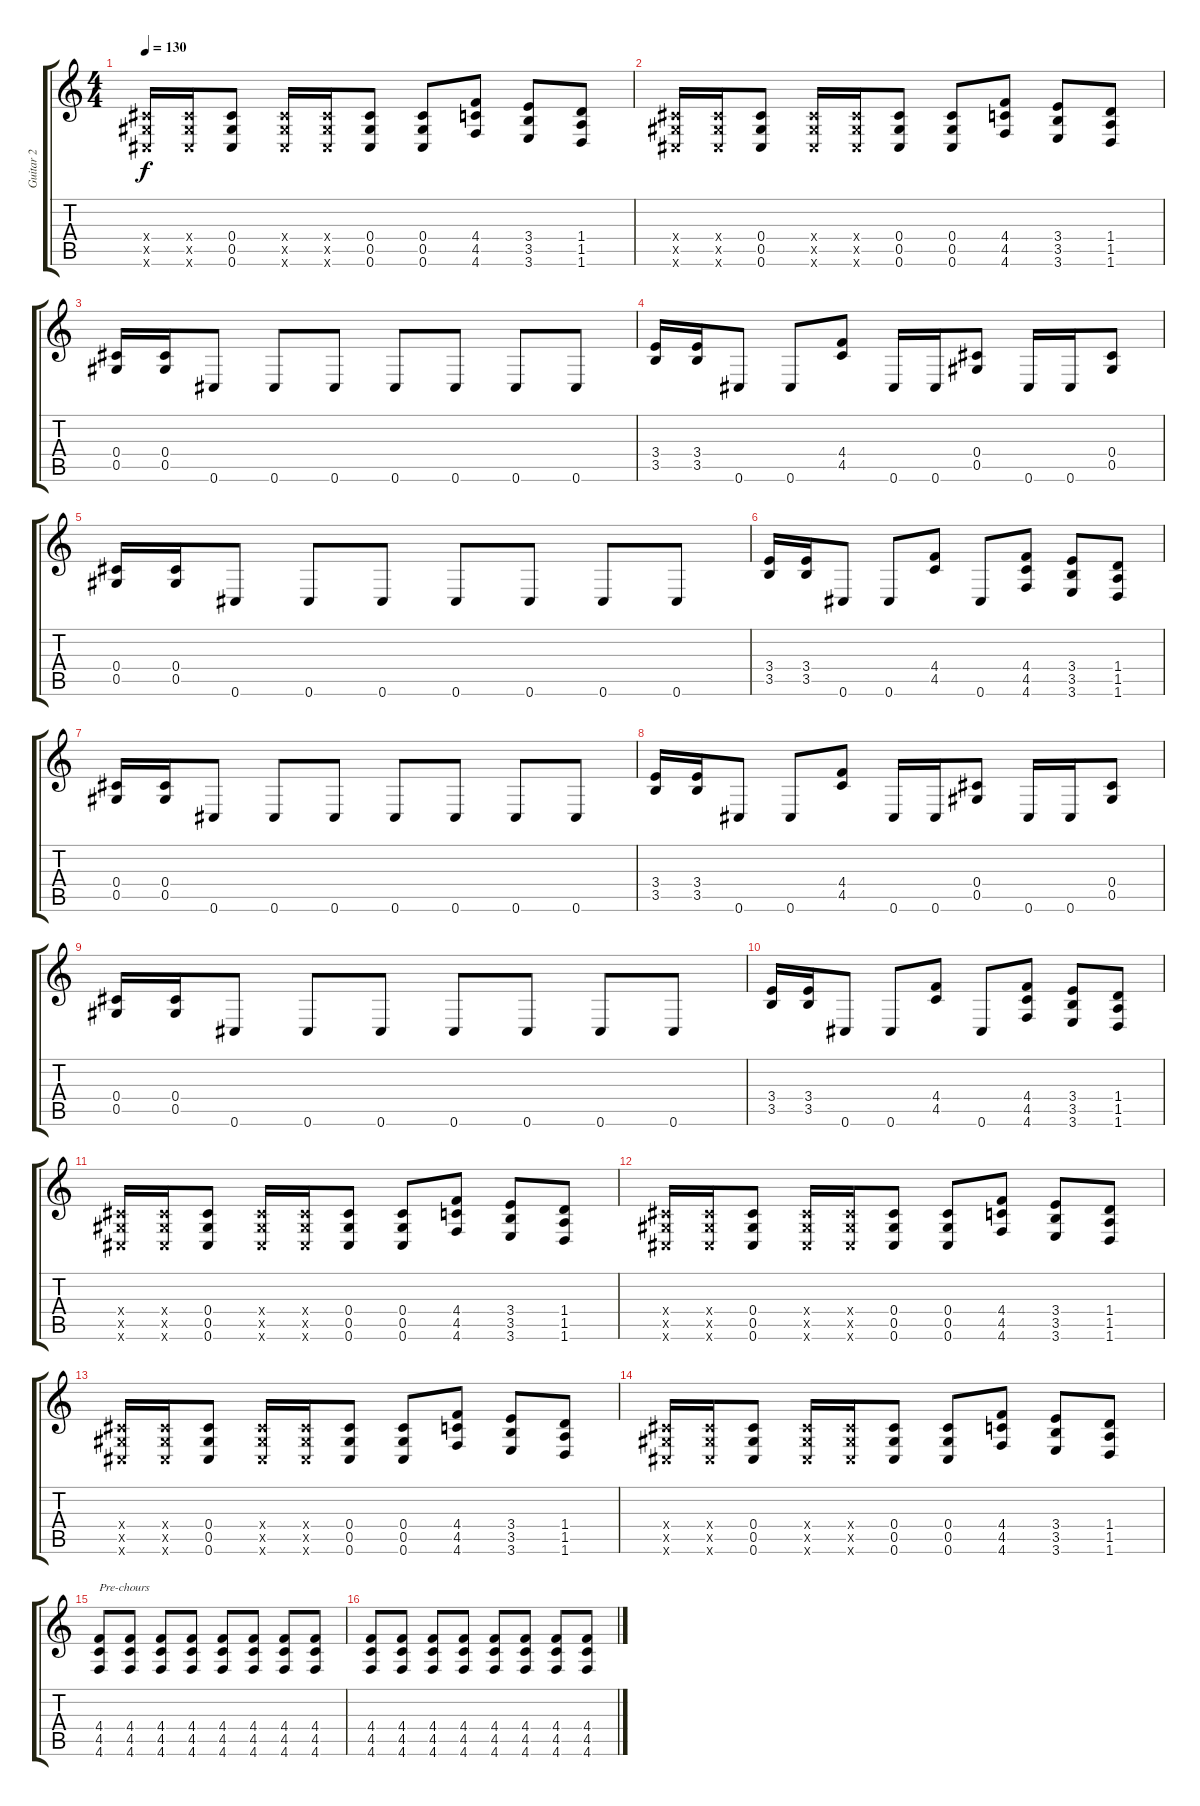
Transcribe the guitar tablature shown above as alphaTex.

\track ("Guitar 2" "Guitar 2") {instrument distortionguitar}
\staff {score tabs}
\tuning (Eb4 Bb3 Gb3 Db3 Ab2 Db2) {hide}
\ts (4 4)
\tempo 130
\clef g2
\ks c
(0.4{x} 0.5{x} 0.6{x}).16{dy f} (0.4{x} 0.5{x} 0.6{x}).16 (0.4 0.5 0.6).8 (0.4{x} 0.5{x} 0.6{x}).16 (0.4{x} 0.5{x} 0.6{x}).16 (0.4 0.5 0.6).8 (0.4 0.5 0.6).8 (4.4 4.5 4.6).8 (3.4 3.5 3.6).8 (1.4 1.5 1.6).8 |
(0.4{x} 0.5{x} 0.6{x}).16 (0.4{x} 0.5{x} 0.6{x}).16 (0.4 0.5 0.6).8 (0.4{x} 0.5{x} 0.6{x}).16 (0.4{x} 0.5{x} 0.6{x}).16 (0.4 0.5 0.6).8 (0.4 0.5 0.6).8 (4.4 4.5 4.6).8 (3.4 3.5 3.6).8 (1.4 1.5 1.6).8 |
(0.4 0.5).16{txt " "} (0.4 0.5).16 0.6.8 0.6.8 0.6.8 0.6.8 0.6.8 0.6.8 0.6.8 |
(3.4 3.5).16 (3.4 3.5).16 0.6.8 0.6.8 (4.4 4.5).8 0.6.16 0.6.16 (0.4 0.5).8 0.6.16 0.6.16 (0.4 0.5).8 |
(0.4 0.5).16 (0.4 0.5).16 0.6.8 0.6.8 0.6.8 0.6.8 0.6.8 0.6.8 0.6.8 |
(3.4 3.5).16 (3.4 3.5).16 0.6.8 0.6.8 (4.4 4.5).8 0.6.8 (4.4 4.5 4.6).8 (3.4 3.5 3.6).8 (1.4 1.5 1.6).8 |
(0.4 0.5).16{txt " "} (0.4 0.5).16 0.6.8 0.6.8 0.6.8 0.6.8 0.6.8 0.6.8 0.6.8 |
(3.4 3.5).16 (3.4 3.5).16 0.6.8 0.6.8 (4.4 4.5).8 0.6.16 0.6.16 (0.4 0.5).8 0.6.16 0.6.16 (0.4 0.5).8 |
(0.4 0.5).16 (0.4 0.5).16 0.6.8 0.6.8 0.6.8 0.6.8 0.6.8 0.6.8 0.6.8 |
(3.4 3.5).16 (3.4 3.5).16 0.6.8 0.6.8 (4.4 4.5).8 0.6.8 (4.4 4.5 4.6).8 (3.4 3.5 3.6).8 (1.4 1.5 1.6).8 |
(0.4{x} 0.5{x} 0.6{x}).16 (0.4{x} 0.5{x} 0.6{x}).16 (0.4 0.5 0.6).8 (0.4{x} 0.5{x} 0.6{x}).16 (0.4{x} 0.5{x} 0.6{x}).16 (0.4 0.5 0.6).8 (0.4 0.5 0.6).8 (4.4 4.5 4.6).8 (3.4 3.5 3.6).8 (1.4 1.5 1.6).8 |
(0.4{x} 0.5{x} 0.6{x}).16 (0.4{x} 0.5{x} 0.6{x}).16 (0.4 0.5 0.6).8 (0.4{x} 0.5{x} 0.6{x}).16 (0.4{x} 0.5{x} 0.6{x}).16 (0.4 0.5 0.6).8 (0.4 0.5 0.6).8 (4.4 4.5 4.6).8 (3.4 3.5 3.6).8 (1.4 1.5 1.6).8 |
(0.4{x} 0.5{x} 0.6{x}).16 (0.4{x} 0.5{x} 0.6{x}).16 (0.4 0.5 0.6).8 (0.4{x} 0.5{x} 0.6{x}).16 (0.4{x} 0.5{x} 0.6{x}).16 (0.4 0.5 0.6).8 (0.4 0.5 0.6).8 (4.4 4.5 4.6).8 (3.4 3.5 3.6).8 (1.4 1.5 1.6).8 |
(0.4{x} 0.5{x} 0.6{x}).16 (0.4{x} 0.5{x} 0.6{x}).16 (0.4 0.5 0.6).8 (0.4{x} 0.5{x} 0.6{x}).16 (0.4{x} 0.5{x} 0.6{x}).16 (0.4 0.5 0.6).8 (0.4 0.5 0.6).8 (4.4 4.5 4.6).8 (3.4 3.5 3.6).8 (1.4 1.5 1.6).8 |
(4.4 4.5 4.6).8{txt "Pre-chours"} (4.4 4.5 4.6).8{txt " "} (4.4 4.5 4.6).8{txt " "} (4.4 4.5 4.6).8{txt " "} (4.4 4.5 4.6).8{txt " "} (4.4 4.5 4.6).8{txt " "} (4.4 4.5 4.6).8{txt " "} (4.4 4.5 4.6).8{txt " "} |
(4.4 4.5 4.6).8 (4.4 4.5 4.6).8 (4.4 4.5 4.6).8 (4.4 4.5 4.6).8 (4.4 4.5 4.6).8 (4.4 4.5 4.6).8 (4.4 4.5 4.6).8 (4.4 4.5 4.6).8
